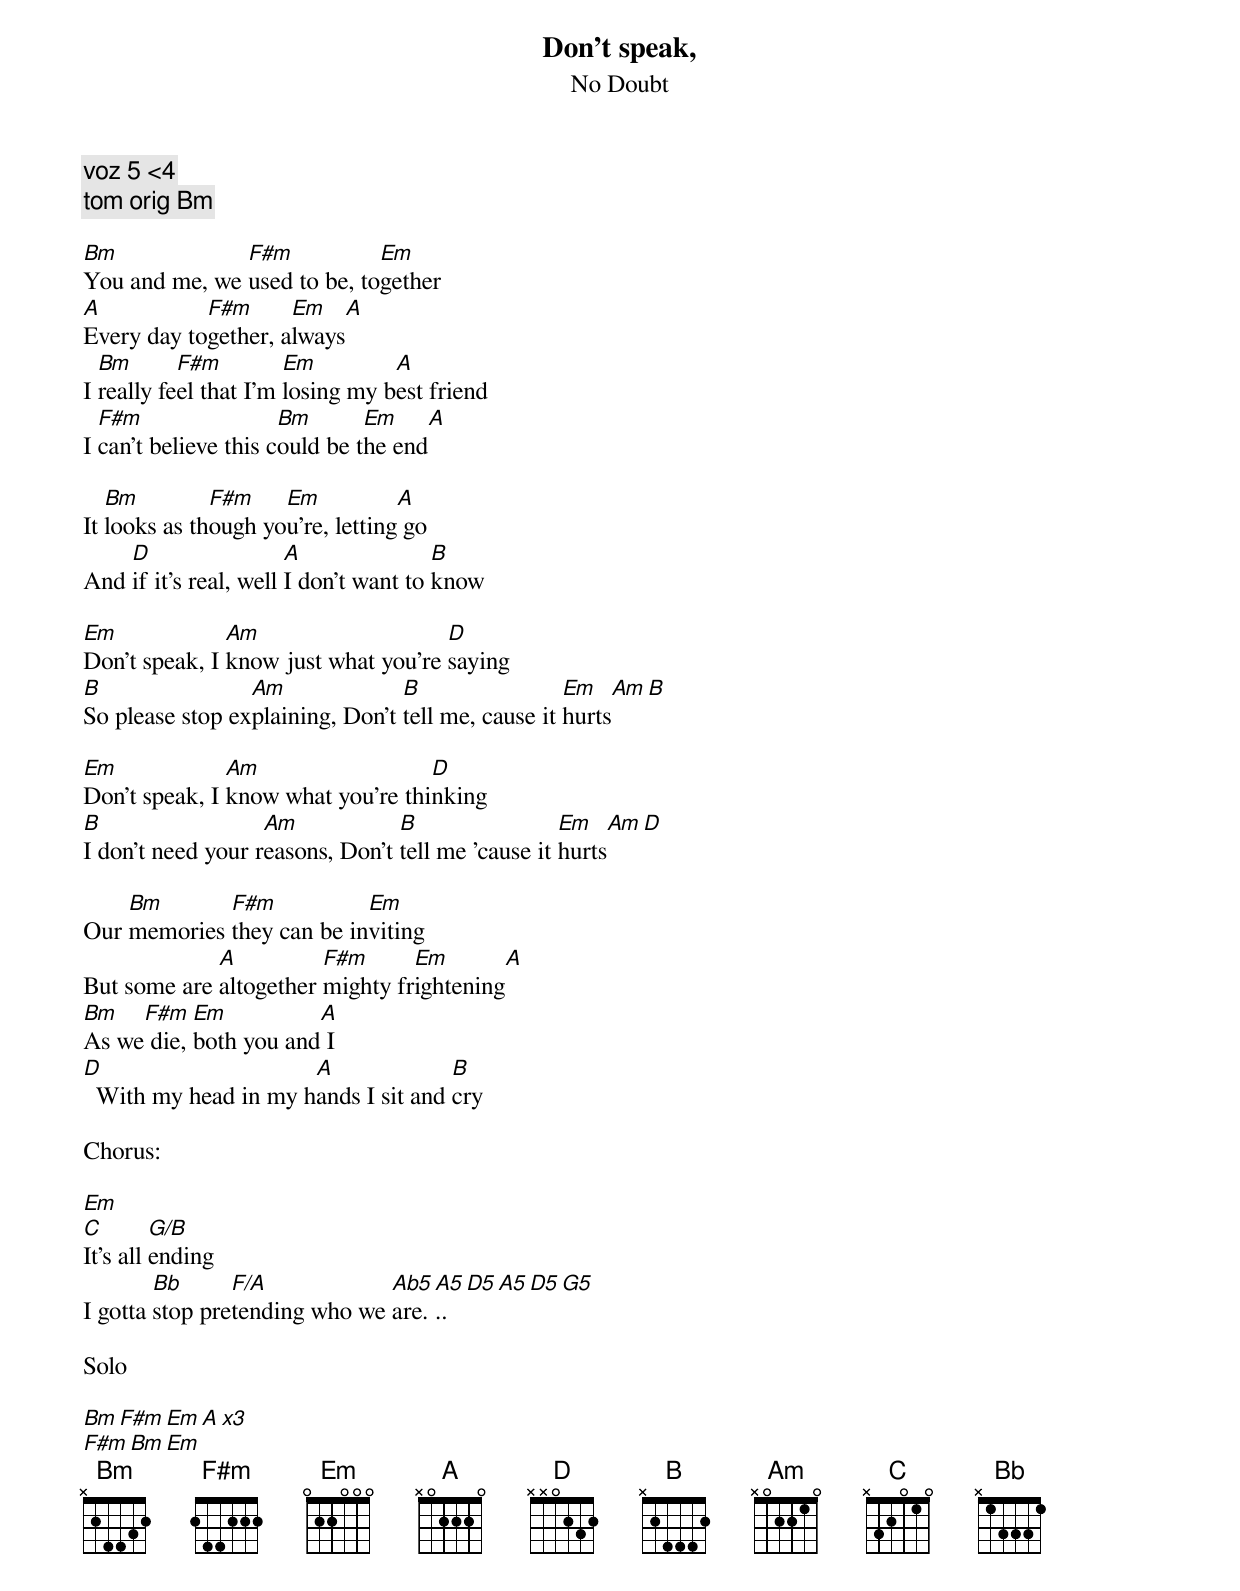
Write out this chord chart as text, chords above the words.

Don't speak,
No Doubt

voz 5 <4
tom orig Bm

Bm             F#m           Em
You and me, we used to be, together
A           F#m      Em    A
Every day together, always
  Bm       F#m         Em         A
I really feel that I'm losing my best friend
  F#m                 Bm       Em     A
I can't believe this could be the end

   Bm         F#m    Em           A
It looks as though you're, letting go
    D                  A               B
And if it's real, well I don't want to know

Em             Am                    D
Don't speak, I know just what you're saying
B                Am              B                 Em      Am  B
So please stop explaining, Don't tell me, cause it hurts

Em             Am                  D
Don't speak, I know what you're thinking
B                  Am            B                 Em      Am  D
I don't need your reasons, Don't tell me 'cause it hurts

    Bm       F#m           Em
Our memories they can be inviting
             A          F#m      Em        A
But some are altogether mighty frightening
Bm   F#m   Em          A
As we die, both you and I
D                     A              B
  With my head in my hands I sit and cry

Chorus:

Em
C        G/B
It's all ending
        Bb      F/A            Ab5 A5 D5    A5 D5 G5
I gotta stop pretending who we are...

Solo

Bm   F#m   Em   A   x3
F#m  Bm    Em
